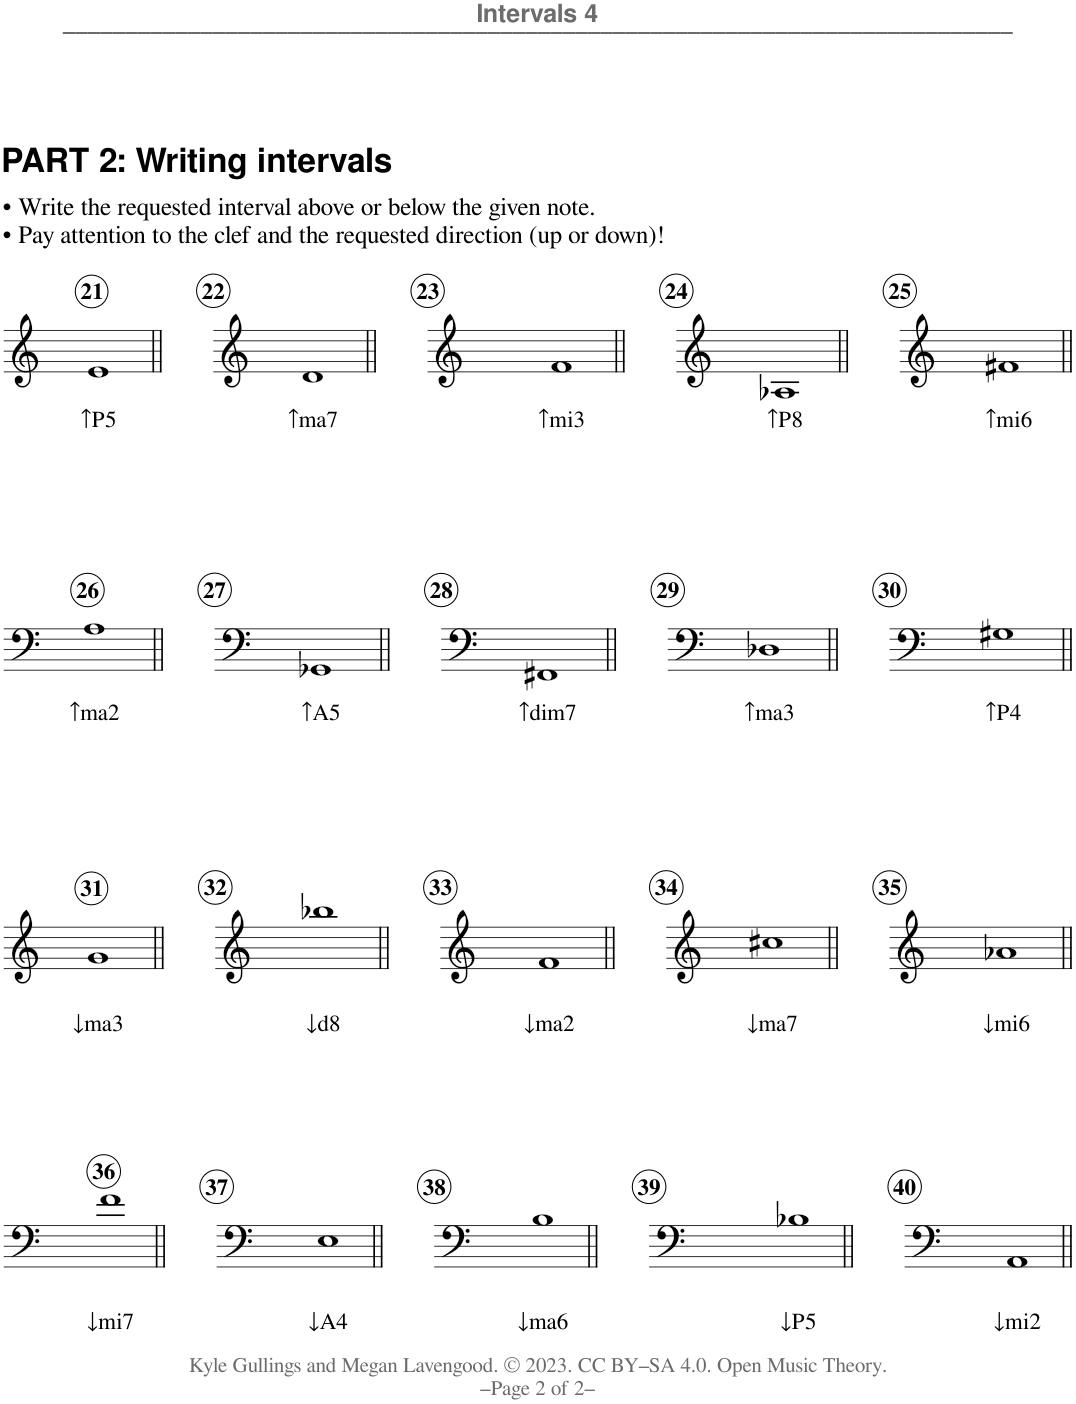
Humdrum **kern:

**kern	**text
*part1	*part1
*staff1	*staff1
!!LO:PB:g=z
*clefG2	*
*k[]	*
!!LO:REH:place=s1:a:B:cj:enc=circle:fs=11:t=21
=21	=21
!	!LO:LY:b
1e	↑P5
!!LO:REH:place=s1:a:B:cj:enc=circle:fs=11:t=22
=22||	=22||
!	!LO:LY:b
1d	↑ma7
!!LO:REH:place=s1:a:B:cj:enc=circle:fs=11:t=23
=23||	=23||
!	!LO:LY:b
1f	↑mi3
!!LO:REH:place=s1:a:B:cj:enc=circle:fs=11:t=24
=24||	=24||
!	!LO:LY:b
1A-X	↑P8
!!LO:REH:place=s1:a:B:cj:enc=circle:fs=11:t=25
=25||	=25||
!	!LO:LY:b
1f#X	↑mi6
!!LO:LB:g=z
!!LO:REH:place=s1:a:B:cj:enc=circle:fs=11:t=26
=26||	=26||
*clefF4	*
!	!LO:LY:b
1A	↑ma2
!!LO:REH:place=s1:a:B:cj:enc=circle:fs=11:t=27
=27||	=27||
!	!LO:LY:b
1GG-X	↑A5
!!LO:REH:place=s1:a:B:cj:enc=circle:fs=11:t=28
=28||	=28||
!	!LO:LY:b
1FF#X	↑dim7
!!LO:REH:place=s1:a:B:cj:enc=circle:fs=11:t=29
=29||	=29||
!	!LO:LY:b
1D-X	↑ma3
!!LO:REH:place=s1:a:B:cj:enc=circle:fs=11:t=30
=30||	=30||
!	!LO:LY:b
1G#X	↑P4
!!LO:LB:g=z
!!LO:REH:place=s1:a:B:cj:enc=circle:fs=11:t=31
=31||	=31||
*clefG2	*
!	!LO:LY:b
1g	↓ma3
!!LO:REH:place=s1:a:B:cj:enc=circle:fs=11:t=32
=32||	=32||
!	!LO:LY:b
1bb-X	↓d8
!!LO:REH:place=s1:a:B:cj:enc=circle:fs=11:t=33
=33||	=33||
!	!LO:LY:b
1f	↓ma2
!!LO:REH:place=s1:a:B:cj:enc=circle:fs=11:t=34
=34||	=34||
!	!LO:LY:b
1cc#X	↓ma7
!!LO:REH:place=s1:a:B:cj:enc=circle:fs=11:t=35
=35||	=35||
!	!LO:LY:b
1a-X	↓mi6
!!LO:LB:g=z
!!LO:REH:place=s1:a:B:cj:enc=circle:fs=11:t=36
=36||	=36||
*clefF4	*
!	!LO:LY:b
1f	↓mi7
!!LO:REH:place=s1:a:B:cj:enc=circle:fs=11:t=37
=37||	=37||
!	!LO:LY:b
1E	↓A4
!!LO:REH:place=s1:a:B:cj:enc=circle:fs=11:t=38
=38||	=38||
!	!LO:LY:b
1B	↓ma6
!!LO:REH:place=s1:a:B:cj:enc=circle:fs=11:t=39
=39||	=39||
!	!LO:LY:b
1B-X	↓P5
!!LO:REH:place=s1:a:B:cj:enc=circle:fs=11:t=40
=40||	=40||
!	!LO:LY:b
1AA	↓mi2
=||	=||
*-	*-
